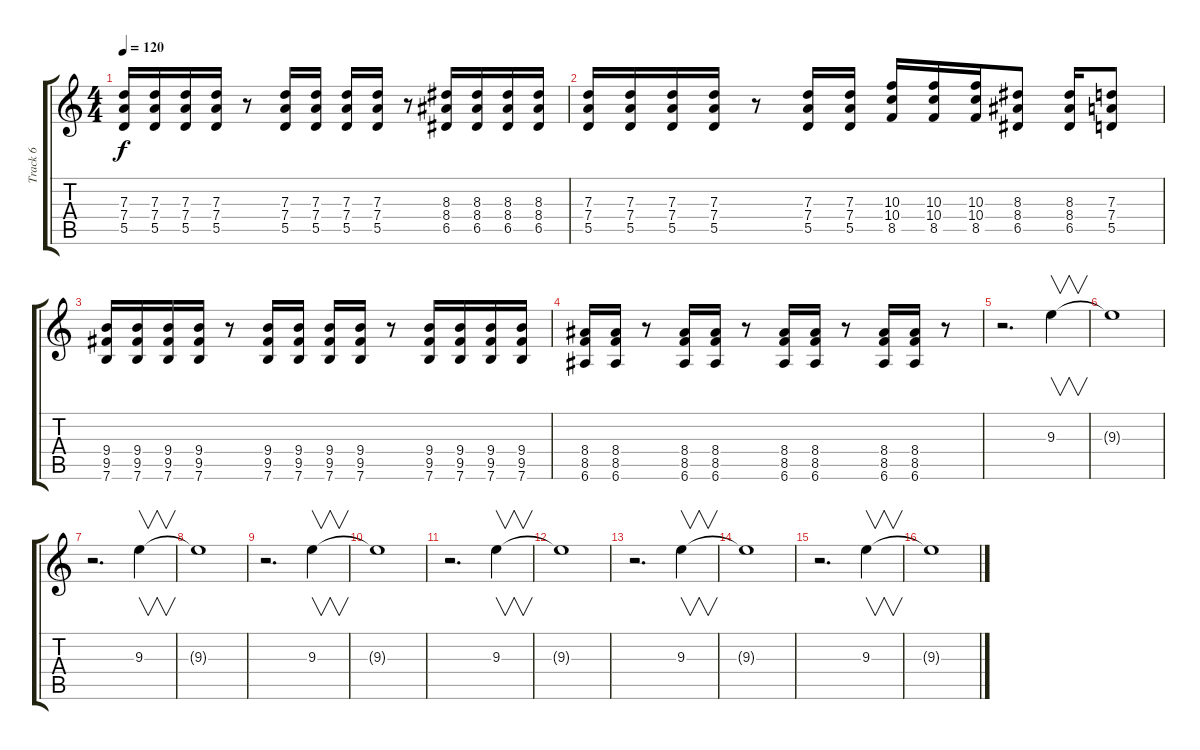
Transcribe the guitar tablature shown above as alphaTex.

\track ("Track 6" "Track 6") {instrument overdrivenguitar}
\staff {score tabs}
\tuning (E4 B3 G3 D3 A2 E2) {hide}
\ts (4 4)
\tempo 120
\clef g2
\ks c
(7.3 7.4 5.5).16{dy f} (7.3 7.4 5.5).16 (7.3 7.4 5.5).16 (7.3 7.4 5.5).16 r.8 (7.3 7.4 5.5).16 (7.3 7.4 5.5).16 (7.3 7.4 5.5).16 (7.3 7.4 5.5).16 r.8 (8.3 8.4 6.5).16 (8.3 8.4 6.5).16 (8.3 8.4 6.5).16 (8.3 8.4 6.5).16 |
(7.3 7.4 5.5).16 (7.3 7.4 5.5).16 (7.3 7.4 5.5).16 (7.3 7.4 5.5).16 r.8 (7.3 7.4 5.5).16 (7.3 7.4 5.5).16 (10.3 10.4 8.5).16 (10.3 10.4 8.5).16 (10.3 10.4 8.5).16 (8.3 8.4 6.5).8 (8.3 8.4 6.5).16 (7.3 7.4 5.5).8 |
(9.4 9.5 7.6).16 (9.4 9.5 7.6).16 (9.4 9.5 7.6).16 (9.4 9.5 7.6).16 r.8 (9.4 9.5 7.6).16 (9.4 9.5 7.6).16 (9.4 9.5 7.6).16 (9.4 9.5 7.6).16 r.8 (9.4 9.5 7.6).16 (9.4 9.5 7.6).16 (9.4 9.5 7.6).16 (9.4 9.5 7.6).16 |
(8.4 8.5 6.6).16 (8.4 8.5 6.6).16 r.8 (8.4 8.5 6.6).16 (8.4 8.5 6.6).16 r.8 (8.4 8.5 6.6).16 (8.4 8.5 6.6).16 r.8 (8.4 8.5 6.6).16 (8.4 8.5 6.6).16 r.8 |
r.2{d volume 0} 9.3.4{v} |
9.3{t}.1{volume 16} |
r.2{d volume 0} 9.3.4{v} |
9.3{t}.1{volume 16} |
r.2{d volume 0} 9.3.4{v} |
9.3{t}.1{volume 16} |
r.2{d volume 0} 9.3.4{v} |
9.3{t}.1{volume 16} |
r.2{d volume 0} 9.3.4{v} |
9.3{t}.1{volume 16} |
r.2{d volume 0} 9.3.4{v} |
9.3{t}.1{volume 16}
